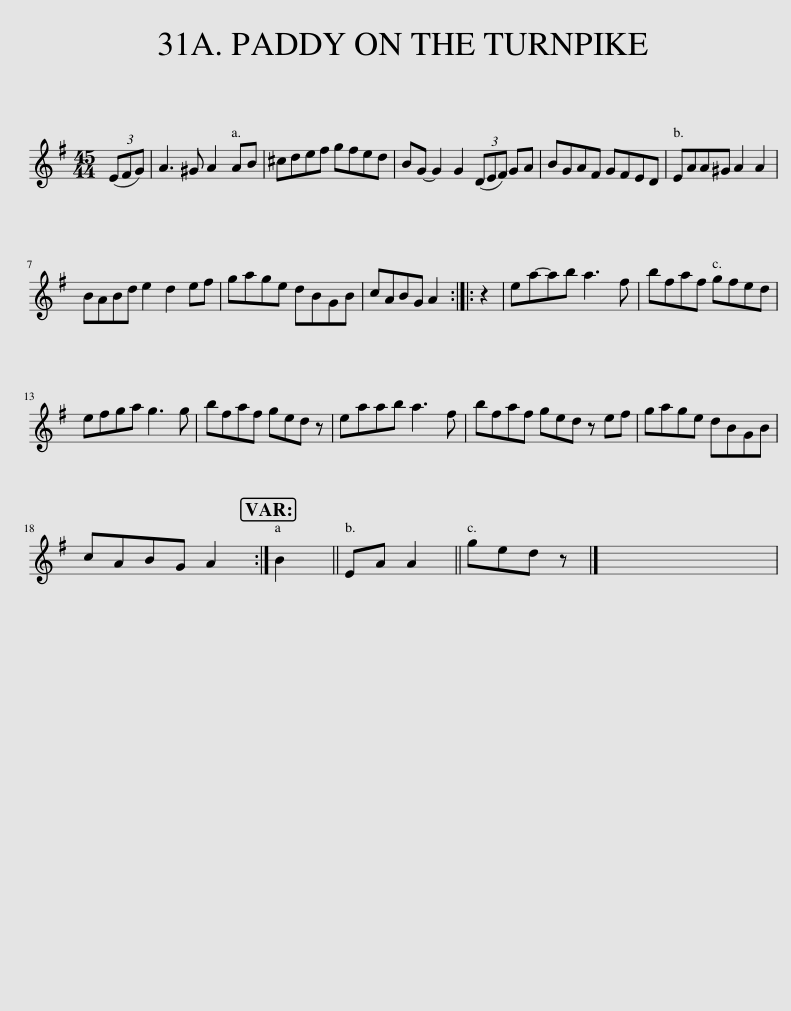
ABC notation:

X:1
L:1/8
M:45/44
I:linebreak $
K:G
V:1 treble
V:1
 (3(EFG) | A3 ^G A2 AB | ^cdef gfed | BG- G2 G2 (3(DEF) GA | BGAF GFED | %5
 EAA^G A2 A2 |$ BABd e2 d2 ef | gage dBGB | cABG A2 :: z2 | %10
 ea-ab a3 f | bfaf gfed |$ efga g3 g | bfaf ged z | eaab a3 f | %15
 bfaf ged z ef | gage dBGB |$ cABG A2 :| B2 || EA A2 || %20
 ged z |] x33/4 | %22
